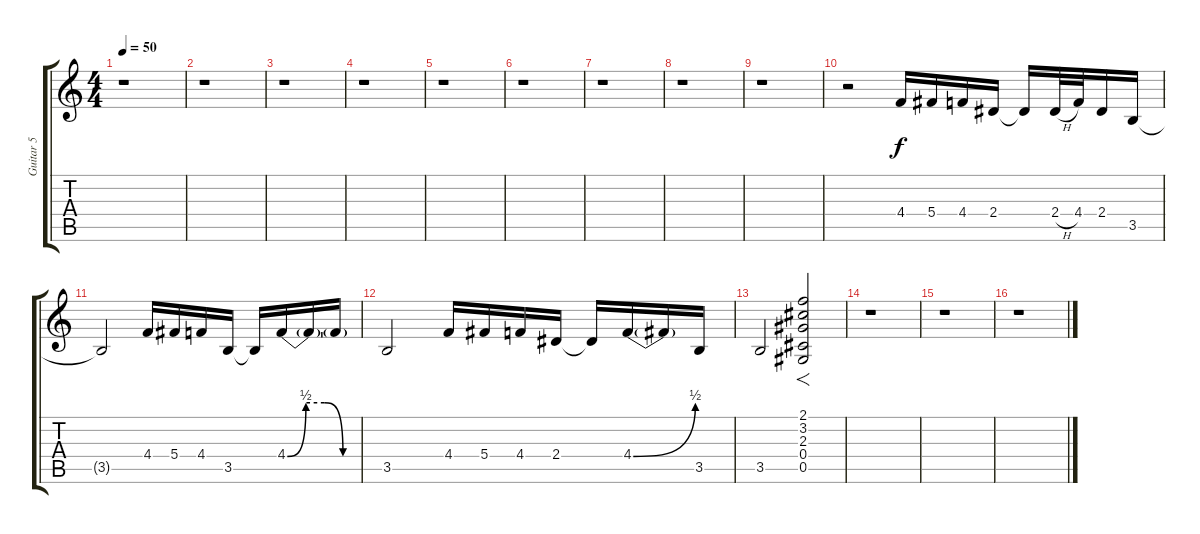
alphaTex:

\track ("Guitar 5" "Guitar 5") {instrument overdrivenguitar}
\staff {score tabs}
\tuning (Eb4 Bb3 Gb3 Db3 Ab2 Eb2) {hide}
\ts (4 4)
\tempo 50
\clef g2
\ks c
r.1{dy f} |
r.1 |
r.1 |
r.1 |
r.1 |
r.1 |
r.1 |
r.1 |
r.1 |
r.2 4.4.16 5.4.16 4.4.16 2.4.16 2.4{t}.16 2.4{h}.32 4.4.32 2.4.16 3.5.16 |
3.5{t}.2 4.4.16 5.4.16 4.4.16 3.5.16 3.5{t}.16 4.4{be (custom 0 0 15 2 30 2 45 0 60 0)}.16 4.4{t}.16 4.4{t}.16 |
3.5.2 4.4.16 5.4.16 4.4.16 2.4.16 2.4{t}.16 4.4{be (bend 0 0 60 2)}.16 4.4{t}.16 3.5.16 |
3.5.2 (2.1 3.2 2.3 0.4 0.5).2{f} |
r.1 |
r.1 |
r.1
